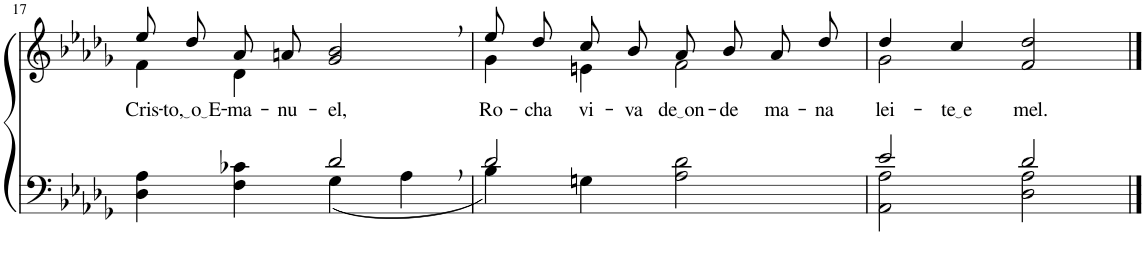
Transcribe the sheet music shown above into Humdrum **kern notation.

**kern	**kern	**text
*part2	*part1	*part1
*staff2	*staff1	*staff1
*I"Parte III e IV	*I"Parte I e II	*
!!LO:PB:g=z
*clefF4	*clefG2	*
*Trd2c3	*Trd2c3	*
*k[b-e-a-d-g-]	*k[b-e-a-d-g-]	*
*M4/4	*M4/4	*
*met(c)	*met(c)	*
=17	=17	=17
*^	*^	*
!	!	!	!	!LO:LY:b
2ryy	4D-\ 4A-\	8ee-/L	4f\	Cris-
!	!	!	!	!LO:LY:b
.	.	8dd-/J	.	to, o E
!	!	!	!	!LO:LY:b
.	4F\ 4c-X\	8a-/L	4d-\	-ma-
!	!	!	!	!LO:LY:b
.	.	8an/J	.	-nu-
!	!	!	!	!LO:LY:b
2d-,/	(4G-\	2g-/, 2b-/,	2ryy	-el,
.	4A-\	.	.	.
=18	=18	=18	=18	=18
!	!	!	!	!LO:LY:b
2d-/	4B-\)	8ee-/L	4g-\	Ro-
!	!	!	!	!LO:LY:b
.	.	8dd-/J	.	-cha
!	!	!	!	!LO:LY:b
.	4Gn\	8cc/L	4en\	vi-
!	!	!	!	!LO:LY:b
.	.	8b-/J	.	va
!	!	!	!	!LO:LY:b
2ryy	2A-\ 2d-\	8a-/L	2f\	de on
!	!	!	!	!LO:LY:b
.	.	8b-/J	.	de
!	!	!	!	!LO:LY:b
.	.	8a-/L	.	ma-
!	!	!	!	!LO:LY:b
.	.	8dd-/J	.	-na
=19	=19	=19	=19	=19
!	!	!	!	!LO:LY:b
2e-/	2AA-\ 2A-\	4dd-/	2g-\	-lei-
!	!	!	!	!LO:LY:b
.	.	4cc/	.	te e
!	!	!	!	!LO:LY:b
2d-/	2D-\ 2A-\	2f/ 2dd-/	2ryy	mel.
*v	*v	*	*	*
*	*v	*v	*
==	==	==
*-	*-	*-
